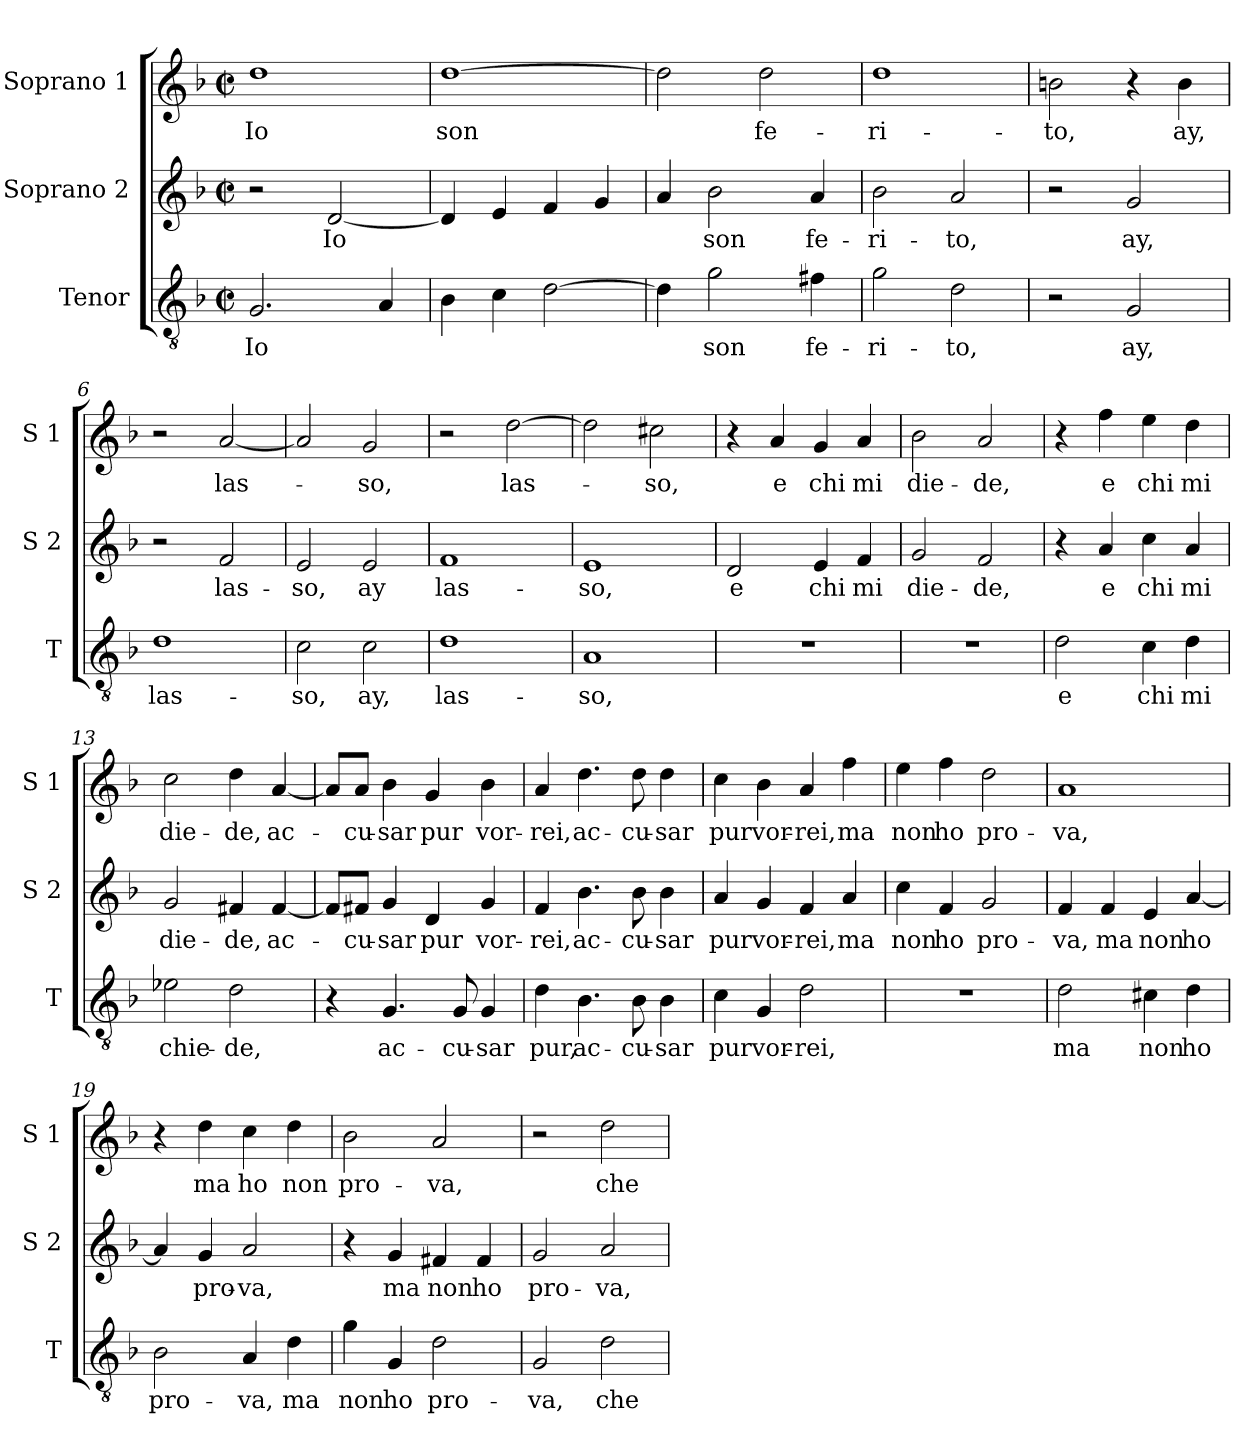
**kern	**text	**kern	**text	**kern	**text
*part3	*part3	*part2	*part2	*part1	*part1
*staff3	*staff3	*staff2	*staff2	*staff1	*staff1
*I"Tenor	*	*I"Soprano 2	*	*I"Soprano 1	*
*I'T	*	*I'S 2	*	*I'S 1	*
*clefGv2	*	*clefG2	*	*clefG2	*
*k[b-]	*	*k[b-]	*	*k[b-]	*
*F:	*	*F:	*	*F:	*
*M2/2	*	*M2/2	*	*M2/2	*
*met(c|)	*	*met(c|)	*	*met(c|)	*
=1	=1	=1	=1	=1	=1
!	!LO:LY:b	!	!	!	!LO:LY:b
2.G/	Io	2r	.	1dd	Io
!	!	!	!LO:LY:b	!	!
.	.	[2d/	Io	.	.
4A/	.	.	.	.	.
=2	=2	=2	=2	=2	=2
!	!	!	!	!	!LO:LY:b
4B-\	.	4d/]	.	[1dd	son
4c\	.	4e/	.	.	.
[2d\	.	4f/	.	.	.
.	.	4g/	.	.	.
=3	=3	=3	=3	=3	=3
4d\]	.	4a/	.	2dd\]	.
!	!LO:LY:b	!	!LO:LY:b	!	!
2g\	son	2b-\	son	.	.
!	!	!	!	!	!LO:LY:b
.	.	.	.	2dd\	fe-
!	!LO:LY:b	!	!LO:LY:b	!	!
4f#X\	fe-	4a/	fe-	.	.
=4	=4	=4	=4	=4	=4
!	!LO:LY:b	!	!LO:LY:b	!	!LO:LY:b
2g\	-ri-	2b-\	-ri-	1dd	-ri-
!	!LO:LY:b	!	!LO:LY:b	!	!
2d\	-to,	2a/	-to,	.	.
=5	=5	=5	=5	=5	=5
!	!	!	!	!	!LO:LY:b
2r	.	2r	.	2bn\	-to,
!	!LO:LY:b	!	!LO:LY:b	!	!
2G/	ay,	2g/	ay,	4r	.
!	!	!	!	!	!LO:LY:b
.	.	.	.	4b\	ay,
=6	=6	=6	=6	=6	=6
!	!LO:LY:b	!	!	!	!
1d	las-	2r	.	2r	.
!	!	!	!LO:LY:b	!	!LO:LY:b
.	.	2f/	las-	[2a/	las-
!!LO:LB:g=z
=7	=7	=7	=7	=7	=7
!	!LO:LY:b	!	!LO:LY:b	!	!
2c\	-so,	2e/	-so,	2a/]	.
!	!LO:LY:b	!	!LO:LY:b	!	!LO:LY:b
2c\	ay,	2e/	ay	2g/	-so,
=8	=8	=8	=8	=8	=8
!	!LO:LY:b	!	!LO:LY:b	!	!
1d	las-	1f	las-	2r	.
!	!	!	!	!	!LO:LY:b
.	.	.	.	[2dd\	las-
=9	=9	=9	=9	=9	=9
!	!LO:LY:b	!	!LO:LY:b	!	!
1A	-so,	1e	-so,	2dd\]	.
!	!	!	!	!	!LO:LY:b
.	.	.	.	2cc#X\	-so,
=10	=10	=10	=10	=10	=10
!	!	!	!LO:LY:b	!	!
1r	.	2d/	e	4r	.
!	!	!	!	!	!LO:LY:b
.	.	.	.	4a/	e
!	!	!	!LO:LY:b	!	!LO:LY:b
.	.	4e/	chi	4g/	chi
!	!	!	!LO:LY:b	!	!LO:LY:b
.	.	4f/	mi	4a/	mi
=11	=11	=11	=11	=11	=11
!	!	!	!LO:LY:b	!	!LO:LY:b
1r	.	2g/	die-	2b-\	die-
!	!	!	!LO:LY:b	!	!LO:LY:b
.	.	2f/	-de,	2a/	-de,
=12	=12	=12	=12	=12	=12
!	!LO:LY:b	!	!	!	!
2d\	e	4r	.	4r	.
!	!	!	!LO:LY:b	!	!LO:LY:b
.	.	4a/	e	4ff\	e
!	!LO:LY:b	!	!LO:LY:b	!	!LO:LY:b
4c\	chi	4cc\	chi	4ee\	chi
!	!LO:LY:b	!	!LO:LY:b	!	!LO:LY:b
4d\	mi	4a/	mi	4dd\	mi
!!LO:LB:g=z
=13	=13	=13	=13	=13	=13
!	!LO:LY:b	!	!LO:LY:b	!	!LO:LY:b
2e-X\	chie-	2g/	die-	2cc\	die-
!	!LO:LY:b	!	!LO:LY:b	!	!LO:LY:b
2d\	-de,	4f#X/	-de,	4dd\	-de,
!	!	!	!LO:LY:b	!	!LO:LY:b
.	.	[4f#/	ac-	[4a/	ac-
=14	=14	=14	=14	=14	=14
4r	.	8f#/L]	.	8a/L]	.
!	!	!	!LO:LY:b	!	!LO:LY:b
.	.	8f#X/J	-cu-	8a/J	-cu-
!	!LO:LY:b	!	!LO:LY:b	!	!LO:LY:b
4.G/	ac-	4g/	-sar	4b-\	-sar
!	!	!	!LO:LY:b	!	!LO:LY:b
.	.	4d/	pur	4g/	pur
!	!LO:LY:b	!	!	!	!
8G/	-cu-	.	.	.	.
!	!LO:LY:b	!	!LO:LY:b	!	!LO:LY:b
4G/	-sar	4g/	vor-	4b-\	vor-
=15	=15	=15	=15	=15	=15
!	!LO:LY:b	!	!LO:LY:b	!	!LO:LY:b
4d\	pur,	4f/	-rei,	4a/	-rei,
!	!LO:LY:b	!	!LO:LY:b	!	!LO:LY:b
4.B-\	ac-	4.b-\	ac-	4.dd\	ac-
!	!LO:LY:b	!	!LO:LY:b	!	!LO:LY:b
8B-\	-cu-	8b-\	-cu-	8dd\	-cu-
!	!LO:LY:b	!	!LO:LY:b	!	!LO:LY:b
4B-\	-sar	4b-\	-sar	4dd\	-sar
=16	=16	=16	=16	=16	=16
!	!LO:LY:b	!	!LO:LY:b	!	!LO:LY:b
4c\	pur	4a/	pur	4cc\	pur
!	!LO:LY:b	!	!LO:LY:b	!	!LO:LY:b
4G/	vor-	4g/	vor-	4b-\	vor-
!	!LO:LY:b	!	!LO:LY:b	!	!LO:LY:b
2d\	-rei,	4f/	-rei,	4a/	-rei,
!	!	!	!LO:LY:b	!	!LO:LY:b
.	.	4a/	ma	4ff\	ma
=17	=17	=17	=17	=17	=17
!	!	!	!LO:LY:b	!	!LO:LY:b
1r	.	4cc\	non	4ee\	non
!	!	!	!LO:LY:b	!	!LO:LY:b
.	.	4f/	ho	4ff\	ho
!	!	!	!LO:LY:b	!	!LO:LY:b
.	.	2g/	pro-	2dd\	pro-
!!LO:PB:g=z
=18	=18	=18	=18	=18	=18
!	!LO:LY:b	!	!LO:LY:b	!	!LO:LY:b
2d\	ma	4f/	-va,	1a	-va,
!	!	!	!LO:LY:b	!	!
.	.	4f/	ma	.	.
!	!LO:LY:b	!	!LO:LY:b	!	!
4c#X\	non	4e/	non	.	.
!	!LO:LY:b	!	!LO:LY:b	!	!
4d\	ho	[4a/	ho	.	.
=19	=19	=19	=19	=19	=19
!	!LO:LY:b	!	!	!	!
2B-\	pro-	4a/]	.	4r	.
!	!	!	!LO:LY:b	!	!LO:LY:b
.	.	4g/	pro-	4dd\	ma
!	!LO:LY:b	!	!LO:LY:b	!	!LO:LY:b
4A/	-va,	2a/	-va,	4cc\	ho
!	!LO:LY:b	!	!	!	!LO:LY:b
4d\	ma	.	.	4dd\	non
=20	=20	=20	=20	=20	=20
!	!LO:LY:b	!	!	!	!LO:LY:b
4g\	non	4r	.	2b-\	pro-
!	!LO:LY:b	!	!LO:LY:b	!	!
4G/	ho	4g/	ma	.	.
!	!LO:LY:b	!	!LO:LY:b	!	!LO:LY:b
2d\	pro-	4f#X/	non	2a/	-va,
!	!	!	!LO:LY:b	!	!
.	.	4f#/	ho	.	.
=21	=21	=21	=21	=21	=21
!	!LO:LY:b	!	!LO:LY:b	!	!
2G/	-va,	2g/	pro-	2r	.
!	!LO:LY:b	!	!LO:LY:b	!	!LO:LY:b
2d\	che	2a/	-va,	2dd\	che
=	=	=	=	=	=
*-	*-	*-	*-	*-	*-
